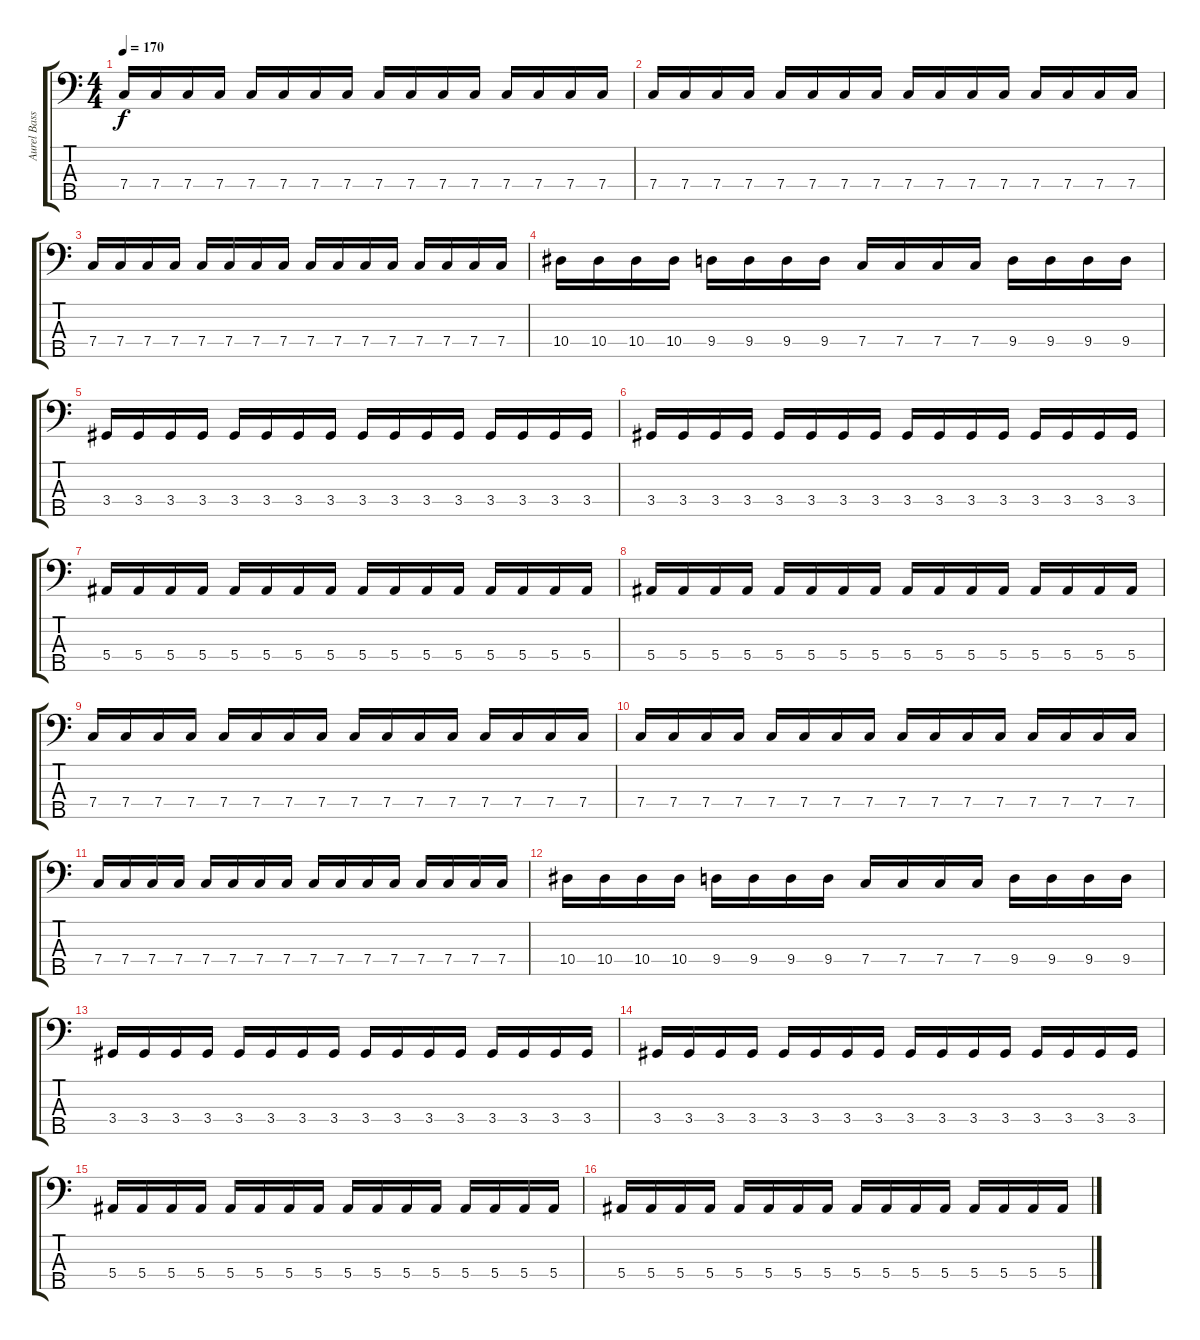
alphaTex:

\track ("Aurel Bass" "Aurel Bass") {instrument electricbassfinger}
\staff {score tabs}
\tuning (Ab2 Eb2 Bb1 F1 C1) {hide}
\ts (4 4)
\section ("" "")
\tempo 170
\clef f4
\ks c
7.4.16{dy f} 7.4.16 7.4.16 7.4.16 7.4.16 7.4.16 7.4.16 7.4.16 7.4.16 7.4.16 7.4.16 7.4.16 7.4.16 7.4.16 7.4.16 7.4.16 |
7.4.16 7.4.16 7.4.16 7.4.16 7.4.16 7.4.16 7.4.16 7.4.16 7.4.16 7.4.16 7.4.16 7.4.16 7.4.16 7.4.16 7.4.16 7.4.16 |
7.4.16 7.4.16 7.4.16 7.4.16 7.4.16 7.4.16 7.4.16 7.4.16 7.4.16 7.4.16 7.4.16 7.4.16 7.4.16 7.4.16 7.4.16 7.4.16 |
10.4.16 10.4.16 10.4.16 10.4.16 9.4.16 9.4.16 9.4.16 9.4.16 7.4.16 7.4.16 7.4.16 7.4.16 9.4.16 9.4.16 9.4.16 9.4.16 |
3.4.16 3.4.16 3.4.16 3.4.16 3.4.16 3.4.16 3.4.16 3.4.16 3.4.16 3.4.16 3.4.16 3.4.16 3.4.16 3.4.16 3.4.16 3.4.16 |
3.4.16 3.4.16 3.4.16 3.4.16 3.4.16 3.4.16 3.4.16 3.4.16 3.4.16 3.4.16 3.4.16 3.4.16 3.4.16 3.4.16 3.4.16 3.4.16 |
5.4.16 5.4.16 5.4.16 5.4.16 5.4.16 5.4.16 5.4.16 5.4.16 5.4.16 5.4.16 5.4.16 5.4.16 5.4.16 5.4.16 5.4.16 5.4.16 |
5.4.16 5.4.16 5.4.16 5.4.16 5.4.16 5.4.16 5.4.16 5.4.16 5.4.16 5.4.16 5.4.16 5.4.16 5.4.16 5.4.16 5.4.16 5.4.16 |
7.4.16 7.4.16 7.4.16 7.4.16 7.4.16 7.4.16 7.4.16 7.4.16 7.4.16 7.4.16 7.4.16 7.4.16 7.4.16 7.4.16 7.4.16 7.4.16 |
7.4.16 7.4.16 7.4.16 7.4.16 7.4.16 7.4.16 7.4.16 7.4.16 7.4.16 7.4.16 7.4.16 7.4.16 7.4.16 7.4.16 7.4.16 7.4.16 |
7.4.16 7.4.16 7.4.16 7.4.16 7.4.16 7.4.16 7.4.16 7.4.16 7.4.16 7.4.16 7.4.16 7.4.16 7.4.16 7.4.16 7.4.16 7.4.16 |
10.4.16 10.4.16 10.4.16 10.4.16 9.4.16 9.4.16 9.4.16 9.4.16 7.4.16 7.4.16 7.4.16 7.4.16 9.4.16 9.4.16 9.4.16 9.4.16 |
3.4.16 3.4.16 3.4.16 3.4.16 3.4.16 3.4.16 3.4.16 3.4.16 3.4.16 3.4.16 3.4.16 3.4.16 3.4.16 3.4.16 3.4.16 3.4.16 |
3.4.16 3.4.16 3.4.16 3.4.16 3.4.16 3.4.16 3.4.16 3.4.16 3.4.16 3.4.16 3.4.16 3.4.16 3.4.16 3.4.16 3.4.16 3.4.16 |
5.4.16 5.4.16 5.4.16 5.4.16 5.4.16 5.4.16 5.4.16 5.4.16 5.4.16 5.4.16 5.4.16 5.4.16 5.4.16 5.4.16 5.4.16 5.4.16 |
5.4.16 5.4.16 5.4.16 5.4.16 5.4.16 5.4.16 5.4.16 5.4.16 5.4.16 5.4.16 5.4.16 5.4.16 5.4.16 5.4.16 5.4.16 5.4.16
